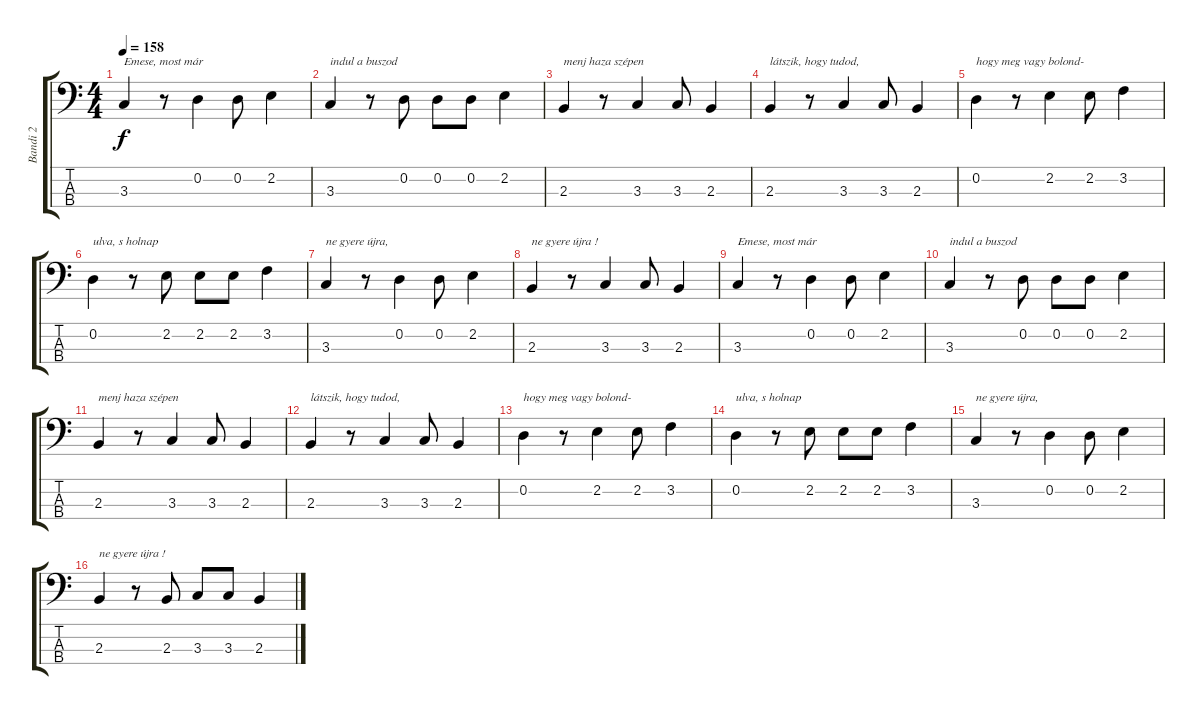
\track ("Bandi 2" "Bandi 2") {instrument electricbasspick}
\staff {score tabs}
\tuning (G2 D2 A1 E1) {hide}
\ts (4 4)
\tempo 158
\clef f4
\ks c
3.3.4{txt "Emese, most már" dy f} r.8 0.2.4 0.2.8 2.2.4 |
3.3.4{txt "indul a buszod"} r.8 0.2.8 0.2.8 0.2.8 2.2.4 |
2.3.4{txt "menj haza szépen"} r.8 3.3.4 3.3.8 2.3.4 |
2.3.4{txt "látszik, hogy tudod,"} r.8 3.3.4 3.3.8 2.3.4 |
0.2.4{txt "hogy meg vagy bolond-"} r.8 2.2.4 2.2.8 3.2.4 |
0.2.4{txt "ulva, s holnap"} r.8 2.2.8 2.2.8 2.2.8 3.2.4 |
3.3.4{txt "ne gyere újra,"} r.8 0.2.4 0.2.8 2.2.4 |
2.3.4{txt "ne gyere újra !"} r.8 3.3.4 3.3.8 2.3.4 |
3.3.4{txt "Emese, most már"} r.8 0.2.4 0.2.8 2.2.4 |
3.3.4{txt "indul a buszod"} r.8 0.2.8 0.2.8 0.2.8 2.2.4 |
2.3.4{txt "menj haza szépen"} r.8 3.3.4 3.3.8 2.3.4 |
2.3.4{txt "látszik, hogy tudod,"} r.8 3.3.4 3.3.8 2.3.4 |
0.2.4{txt "hogy meg vagy bolond-"} r.8 2.2.4 2.2.8 3.2.4 |
0.2.4{txt "ulva, s holnap"} r.8 2.2.8 2.2.8 2.2.8 3.2.4 |
3.3.4{txt "ne gyere újra,"} r.8 0.2.4 0.2.8 2.2.4 |
2.3.4{txt "ne gyere újra !"} r.8 2.3.8 3.3.8 3.3.8 2.3.4
